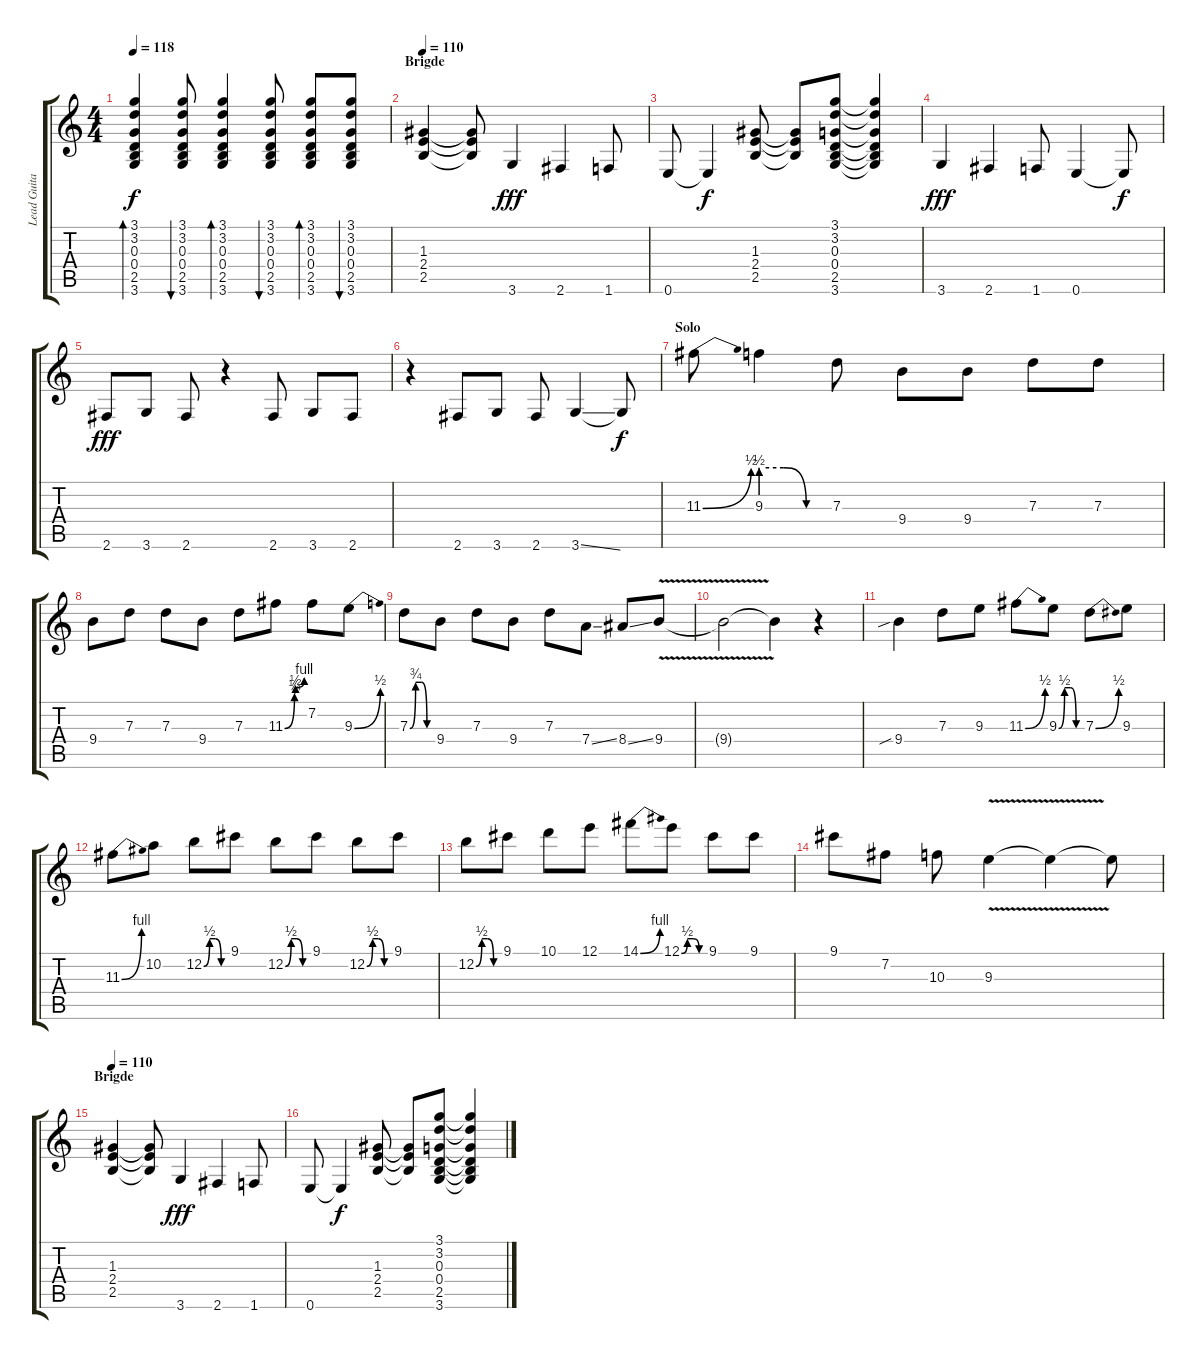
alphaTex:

\track ("Lead Guitar / Björn" "Lead Guita") {instrument electricguitarclean}
\staff {score tabs}
\tuning (E4 B3 G3 D3 A2 E2) {hide}
\ts (4 4)
\tempo 118
\clef g2
\ks c
(3.1 3.2 0.3 0.4 2.5 3.6).4{bd 60 dy f} (3.1 3.2 0.3 0.4 2.5 3.6).8{bu 60} (3.1 3.2 0.3 0.4 2.5 3.6).4{bd 60} (3.1 3.2 0.3 0.4 2.5 3.6).8{bu 60} (3.1 3.2 0.3 0.4 2.5 3.6).8{bd 60} (3.1 3.2 0.3 0.4 2.5 3.6).8{bu 60} |
\section ("" "Brigde")
\tempo 110
(1.3 2.4 2.5).4{instrument distortionguitar} (1.3{t} 2.4{t} 2.5{t}).8 3.6.4{dy fff} 2.6.4 1.6.8 |
0.6.8 0.6{t}.4{dy f} (1.3 2.4 2.5).8 (1.3{t} 2.4{t} 2.5{t}).8 (3.1 3.2 0.3 0.4 2.5 3.6).8 (3.1{t} 3.2{t} 0.3{t} 0.4{t} 2.5{t} 3.6{t}).4 |
3.6.4{dy fff} 2.6.4 1.6.8 0.6.4 0.6{t}.8{dy f} |
2.6.8{dy fff} 3.6.8 2.6.8 r.4 2.6.8 3.6.8 2.6.8 |
r.4 2.6.8 3.6.8 2.6.8 3.6{ss}.4 3.6{t}.8{dy f} |
\section ("" "Solo ")
11.3{be (bend 0 0 60 2)}.8{volume 16 instrument distortionguitar} 9.3{be (custom 0 2 20 2 40 0 60 0)}.4 7.3.8 9.4.8 9.4.8 7.3.8 7.3.8 |
9.4.8 7.3.8 7.3.8 9.4.8 7.3.8 11.3{be (custom 0 0 30 1 33 2 60 4)}.8 7.2.8 9.3{be (bend 0 0 60 2)}.8 |
7.3{be (custom 0 0 15 3 30 3 45 0 60 0)}.8 9.4.8 7.3.8 9.4.8 7.3.8 7.4{ss}.8 8.4{ss}.8 9.4{v}.8 |
9.4{t}.2 9.4{t}.4 r.4 |
9.4{sib}.4 7.3.8 9.3.8 11.3{be (bend 0 0 60 2)}.8 9.3{be (custom 0 0 15 2 30 2 45 0 60 0)}.8 7.3{be (bend 0 0 60 2)}.8 9.3.8 |
11.3{be (bend 0 0 60 4)}.8 10.2.8 12.2{be (custom 0 0 15 2 30 2 45 0 60 0)}.8 9.1.8 12.2{be (custom 0 0 15 2 30 2 45 0 60 0)}.8 9.1.8 12.2{be (custom 0 0 15 2 30 2 45 0 60 0)}.8 9.1.8 |
12.2{be (custom 0 0 15 2 30 2 45 0 60 0)}.8 9.1.8 10.1.8 12.1.8 14.1{be (bend 0 0 60 4)}.8 12.1{be (custom 0 0 15 2 30 2 45 0 60 0)}.8 9.1.8 9.1.8 |
9.1.8 7.2.8 10.3.8 9.3{v}.4 9.3{t}.4 9.3{t}.8 |
\section ("" "Brigde")
\tempo 110
(1.3 2.4 2.5).4{instrument distortionguitar} (1.3{t} 2.4{t} 2.5{t}).8 3.6.4{dy fff} 2.6.4 1.6.8 |
0.6.8 0.6{t}.4{dy f} (1.3 2.4 2.5).8 (1.3{t} 2.4{t} 2.5{t}).8 (3.1 3.2 0.3 0.4 2.5 3.6).8 (3.1{t} 3.2{t} 0.3{t} 0.4{t} 2.5{t} 3.6{t}).4
